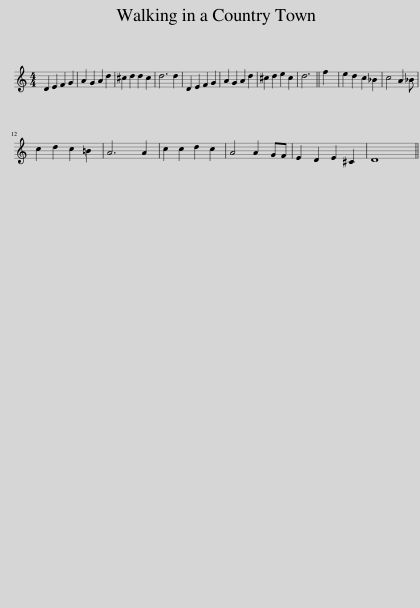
X:1
L:1/8
M:4/4
I:linebreak $
K:C
V:1 treble
V:1
 D2 E2 F2 G2 | A2 G2 A2 d2 | ^c2 d2 d2 c2 | d6 d2 | D2 E2 F2 G2 | %5
 A2 G2 A2 d2 | ^c2 d2 e2 c2 | d6 || f2 | e2 d2 c2 _B2 | %10
 c4 A2 _B |$ c2 d2 c2 =B2 | A6 A2 | c2 c2 d2 c2 | A4 A2 GF | %15
 E2 D2 E2 ^C2 | D8 || %17
